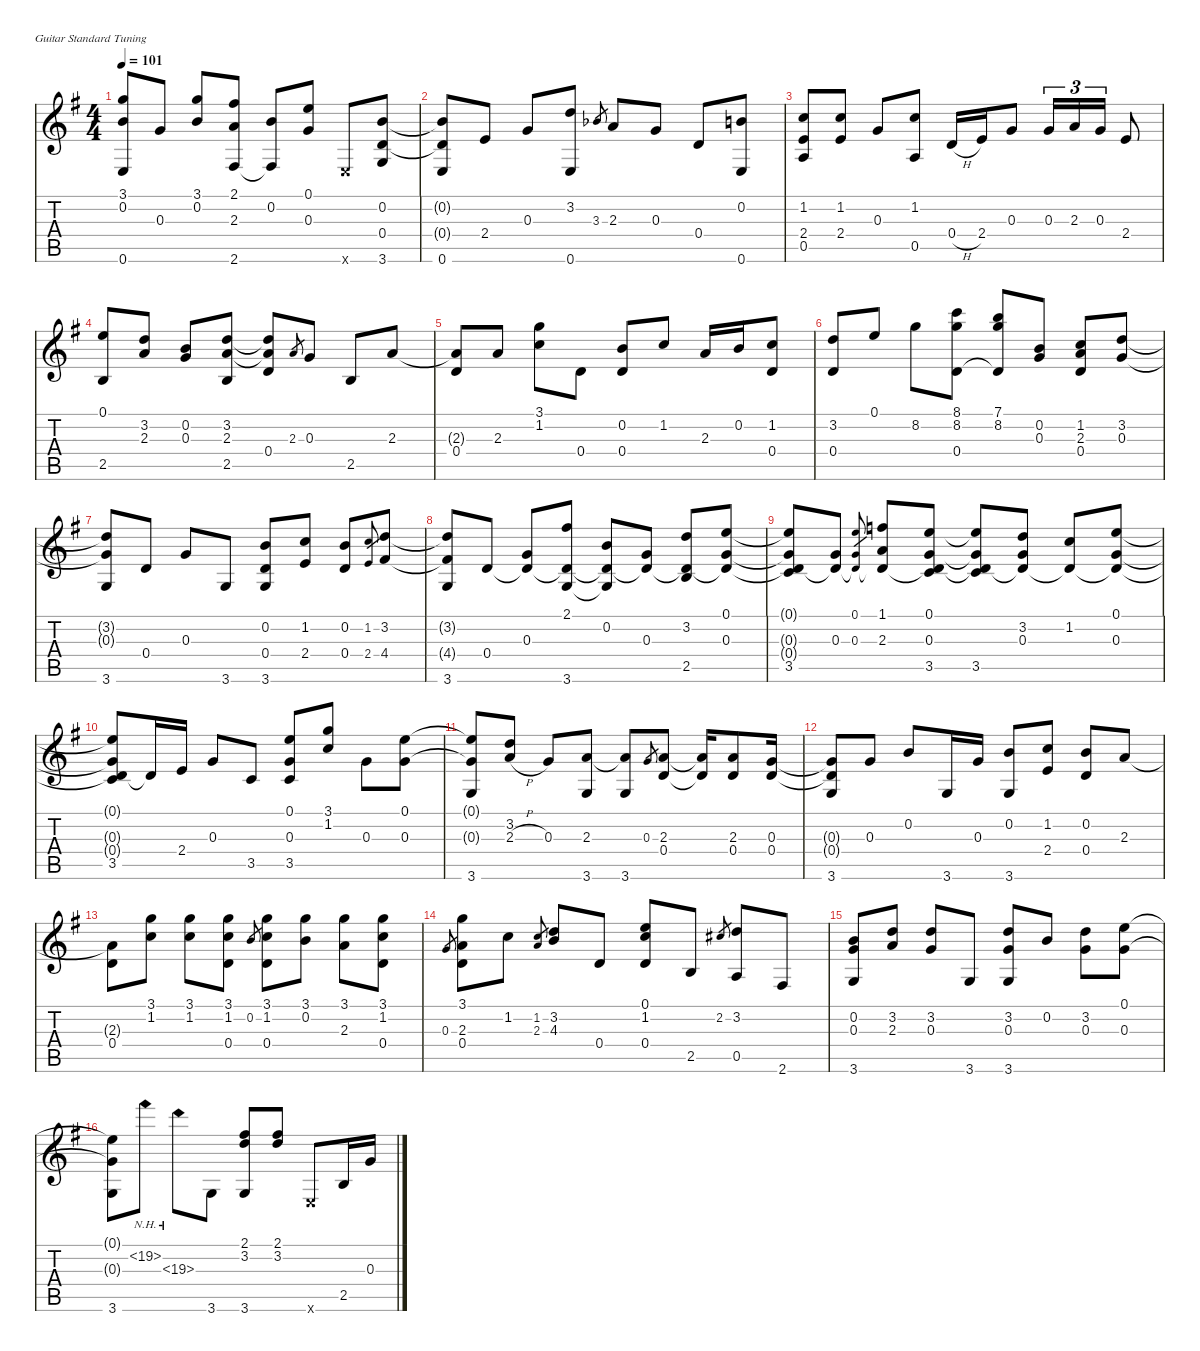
\defaultSystemsLayout 4
\hideDynamics
\bracketExtendMode nobrackets
\singleTrackTrackNamePolicy hidden
\multiTrackTrackNamePolicy hidden
\firstSystemTrackNameOrientation horizontal
\otherSystemsTrackNameOrientation horizontal
\extendBarLines
\chordDiagramsInScore
\track ("ギター - クラシック" "ギター - クラシック") {instrument acousticguitarnylon}
\staff {score tabs}
\tuning (E4 B3 G3 D3 A2 E2)
\ts (4 4)
\tempo 101
\clef g2
\ks g
(0.6{acc forcenatural} 3.1{acc forcenatural} 0.2{acc forcenatural}).8{dy mf beam Up} 0.3{acc forcenatural}.8{beam Up} (3.1{acc forcenatural} 0.2{acc forcenatural}).8{beam Up} (2.1{acc #} 2.3{acc forcenatural} 2.6{acc #}).8{beam Up} (0.2{acc forcenatural} 2.6{t acc #}).8{beam Up} (0.1{acc forcenatural} 0.3{acc forcenatural}).8{beam Up} 0.6{x acc forcenatural}.8{beam Up} (0.2{acc forcenatural} 0.4{acc forcenatural} 3.6{acc forcenatural}).8{beam Up} |
(0.2{t acc forcenatural} 0.4{t acc forcenatural} 0.6{acc forcenatural}).8{beam Up} 2.4{acc forcenatural}.8{beam Up} 0.3{acc forcenatural}.8{beam Up} (3.2{acc forcenatural} 0.6{acc forcenatural}).8{beam Up} 3.3{acc b}.8{gr beam Up} 2.3{acc forcenatural}.8{beam Up} 0.3{acc forcenatural}.8{beam Up} 0.4{acc forcenatural}.8{beam Up} (0.6{acc forcenatural} 0.2{acc forcenatural}).8{beam Up} |
(1.2{acc forcenatural} 2.4{acc forcenatural} 0.5{acc forcenatural}).8{beam Up} (1.2{acc forcenatural} 2.4{acc forcenatural}).8{beam Up} 0.3{acc forcenatural}.8{beam Up} (1.2{acc forcenatural} 0.5{acc forcenatural}).8{beam Up} 0.4{h acc forcenatural}.16{beam Up} 2.4{acc forcenatural}.16{beam Up} 0.3{acc forcenatural}.8{beam Up} 0.3{acc forcenatural}.16{tu (3 2) beam Up} 2.3{acc forcenatural}.16{tu (3 2) beam Up} 0.3{acc forcenatural}.16{tu (3 2) beam Up} 2.4{acc forcenatural}.8{beam Up} |
(0.1{acc forcenatural} 2.5{acc forcenatural}).8{beam Up} (3.2{acc forcenatural} 2.3{acc forcenatural}).8{beam Up} (0.2{acc forcenatural} 0.3{acc forcenatural}).8{beam Up} (3.2{acc forcenatural} 2.3{acc forcenatural} 2.5{acc forcenatural}).8{beam Up} (3.2{t acc forcenatural} 2.3{t acc forcenatural} 0.4{acc forcenatural}).8{beam Up} 2.3{acc forcenatural}.8{gr beam Up} 0.3{acc forcenatural}.8{beam Up} 2.5{acc forcenatural}.8{beam Up} 2.3{acc forcenatural}.8{beam Up} |
(2.3{t acc forcenatural} 0.4{acc forcenatural}).8{beam Up} 2.3{acc forcenatural}.8{beam Up} (3.1{acc forcenatural} 1.2{acc forcenatural}).8{beam Down} 0.4{acc forcenatural}.8{beam Down} (0.2{acc forcenatural} 0.4{acc forcenatural}).8{beam Up} 1.2{acc forcenatural}.8{beam Up} 2.3{acc forcenatural}.16{beam Up} 0.2{acc forcenatural}.16{beam Up} (0.4{acc forcenatural} 1.2{acc forcenatural}).8{beam Up} |
(3.2{acc forcenatural} 0.4{acc forcenatural}).8{beam Up} 0.1{acc forcenatural}.8{beam Up} 8.2{acc forcenatural}.8{beam Down} (8.1{acc forcenatural} 8.2{acc forcenatural} 0.4{acc forcenatural}).8{beam Down} (7.1{acc forcenatural} 8.2{acc forcenatural} 0.4{t acc forcenatural}).8{beam Up} (0.2{acc forcenatural} 0.3{acc forcenatural}).8{beam Up} (1.2{acc forcenatural} 2.3{acc forcenatural} 0.4{acc forcenatural}).8{beam Up} (3.2{acc forcenatural} 0.3{acc forcenatural}).8{beam Up} |
(3.6{acc forcenatural} 3.2{t acc forcenatural} 0.3{t acc forcenatural}).8{beam Up} 0.4{acc forcenatural}.8{beam Up} 0.3{acc forcenatural}.8{beam Up} 3.6{acc forcenatural}.8{beam Up} (0.2{acc forcenatural} 0.4{acc forcenatural} 3.6{acc forcenatural}).8{beam Up} (1.2{acc forcenatural} 2.4{acc forcenatural}).8{beam Up} (0.2{acc forcenatural} 0.4{acc forcenatural}).8{beam Up} (1.2{acc forcenatural} 2.4{acc forcenatural}).8{gr beam Up} (4.4{acc #} 3.2{acc forcenatural}).8{beam Up} |
(3.6{acc forcenatural} 3.2{t acc forcenatural} 4.4{t acc #}).8{beam Up} 0.4{acc forcenatural}.8{beam Up} (0.3{acc forcenatural} 0.4{t acc forcenatural}).8{beam Up} (3.6{acc forcenatural} 2.1{acc #} 0.4{t acc forcenatural}).8{beam Up} (0.2{acc forcenatural} 3.6{t acc forcenatural} 0.4{t acc forcenatural}).8{beam Up} (0.3{acc forcenatural} 0.4{t acc forcenatural}).8{beam Up} (3.2{acc forcenatural} 2.5{acc forcenatural} 0.4{t acc forcenatural}).8{beam Up} (0.1{acc forcenatural} 0.3{acc forcenatural} 0.4{t acc forcenatural}).8{beam Up} |
(0.1{t acc forcenatural} 0.3{t acc forcenatural} 3.5{acc forcenatural} 0.4{t acc forcenatural}).8{beam Up} (0.3{acc forcenatural} 0.4{t acc forcenatural}).8{beam Up} (0.1{acc forcenatural} 0.3{acc forcenatural} 0.4{t acc forcenatural}).8{gr beam Up} (2.3{acc forcenatural} 1.1{acc forcenatural} 0.4{t acc forcenatural}).8{beam Up} (0.1{acc forcenatural} 0.3{acc forcenatural} 3.5{acc forcenatural} 0.4{t acc forcenatural}).8{beam Up} (0.1{t acc forcenatural} 0.3{t acc forcenatural} 3.5{acc forcenatural} 0.4{t acc forcenatural}).8{beam Up} (3.2{acc forcenatural} 0.3{acc forcenatural} 0.4{t acc forcenatural}).8{beam Up} (1.2{acc forcenatural} 0.4{t acc forcenatural}).8{beam Up} (0.1{acc forcenatural} 0.3{acc forcenatural} 0.4{t acc forcenatural}).8{beam Up} |
(3.5{acc forcenatural} 0.1{t acc forcenatural} 0.3{t acc forcenatural} 0.4{t acc forcenatural}).8{beam Up} 0.4{t acc forcenatural}.16{beam Up} 2.4{acc forcenatural}.16{beam Up} 0.3{acc forcenatural}.8{beam Up} 3.5{acc forcenatural}.8{beam Up} (0.1{acc forcenatural} 0.3{acc forcenatural} 3.5{acc forcenatural}).8{beam Up} (3.1{acc forcenatural} 1.2{acc forcenatural}).8{beam Up} 0.3{acc forcenatural}.8{beam Down} (0.1{acc forcenatural} 0.3{acc forcenatural}).8{beam Down} |
(3.6{acc forcenatural} 0.1{t acc forcenatural} 0.3{t acc forcenatural}).8{beam Up} (2.3{h acc forcenatural} 3.2{acc forcenatural}).8{beam Up} 0.3{acc forcenatural}.8{beam Up} (3.6{acc forcenatural} 2.3{acc forcenatural}).8{beam Up} (2.3{t acc forcenatural} 3.6{acc forcenatural}).8{beam Up} 0.3{acc forcenatural}.8{gr beam Up} (0.4{acc forcenatural} 2.3{acc forcenatural}).8{beam Up} (2.3{t acc forcenatural} 0.4{t acc forcenatural}).16{beam Up} (2.3{acc forcenatural} 0.4{acc forcenatural}).8{beam Up} (0.3{acc forcenatural} 0.4{acc forcenatural}).16{beam Up} |
(0.4{t acc forcenatural} 3.6{acc forcenatural} 0.3{t acc forcenatural}).8{beam Up} 0.3{acc forcenatural}.8{beam Up} 0.2{acc forcenatural}.8{beam Up} 3.6{acc forcenatural}.16{beam Up} 0.3{acc forcenatural}.16{beam Up} (0.2{acc forcenatural} 3.6{acc forcenatural}).8{beam Up} (1.2{acc forcenatural} 2.4{acc forcenatural}).8{beam Up} (0.2{acc forcenatural} 0.4{acc forcenatural}).8{beam Up} 2.3{acc forcenatural}.8{beam Up} |
(2.3{t acc forcenatural} 0.4{acc forcenatural}).8{beam Down} (3.1{acc forcenatural} 1.2{acc forcenatural}).8{beam Down} (1.2{acc forcenatural} 3.1{acc forcenatural}).8{beam Down} (3.1{acc forcenatural} 1.2{acc forcenatural} 0.4{acc forcenatural}).8{beam Down} 0.2{acc forcenatural}.8{gr beam Up} (3.1{acc forcenatural} 1.2{acc forcenatural} 0.4{acc forcenatural}).8{beam Down} (3.1{acc forcenatural} 0.2{acc forcenatural}).8{beam Down} (3.1{acc forcenatural} 2.3{acc forcenatural}).8{beam Down} (0.4{acc forcenatural} 3.1{acc forcenatural} 1.2{acc forcenatural}).8{beam Down} |
0.3{acc forcenatural}.8{gr beam Up} (3.1{acc forcenatural} 0.4{acc forcenatural} 2.3{acc forcenatural}).8{beam Down} 1.2{acc forcenatural}.8{beam Down} (1.2{acc forcenatural} 2.3{acc forcenatural}).8{gr beam Up} (3.2{acc forcenatural} 4.3{acc forcenatural}).8{beam Up} 0.4{acc forcenatural}.8{beam Up} (0.4{acc forcenatural} 0.1{acc forcenatural} 1.2{acc forcenatural}).8{beam Up} 2.5{acc forcenatural}.8{beam Up} 2.2{acc #}.8{gr beam Up} (0.5{acc forcenatural} 3.2{acc forcenatural}).8{beam Up} 2.6{acc #}.8{beam Up} |
(0.2{acc forcenatural} 0.3{acc forcenatural} 3.6{acc forcenatural}).8{beam Up} (3.2{acc forcenatural} 2.3{acc forcenatural}).8{beam Up} (3.2{acc forcenatural} 0.3{acc forcenatural}).8{beam Up} 3.6{acc forcenatural}.8{beam Up} (3.2{acc forcenatural} 0.3{acc forcenatural} 3.6{acc forcenatural}).8{beam Up} 0.2{acc forcenatural}.8{beam Up} (3.2{acc forcenatural} 0.3{acc forcenatural}).8{beam Down} (0.1{acc forcenatural} 0.3{acc forcenatural}).8{beam Down} |
(0.1{t acc forcenatural} 0.3{t acc forcenatural} 3.6{acc forcenatural}).8{beam Down} 19.2{nh acc #}.8{beam Down} 19.3{nh acc forcenatural}.8{beam Down} 3.6{acc forcenatural}.8{beam Down} (2.1{acc #} 3.2{acc forcenatural} 3.6{acc forcenatural}).8{beam Up} (2.1{acc #} 3.2{acc forcenatural}).8{beam Up} 0.6{x acc forcenatural}.8{beam Up} 2.5{acc forcenatural}.16{beam Up} 0.3{acc forcenatural}.16{beam Up}
